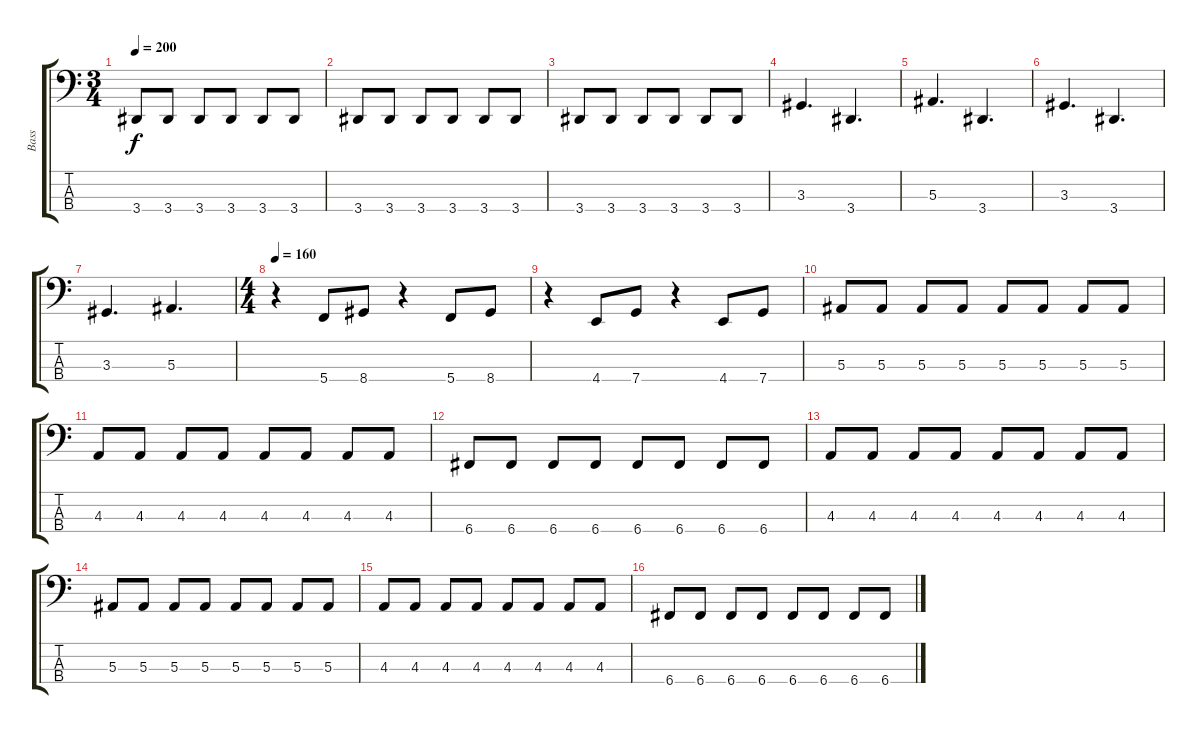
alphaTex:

\track ("Bass" "Bass") {instrument electricbassfinger}
\staff {score tabs}
\tuning (Eb2 Bb1 F1 C1) {hide}
\ts (3 4)
\tempo 200
\clef f4
\ks c
3.4.8{dy f} 3.4.8 3.4.8 3.4.8 3.4.8 3.4.8 |
3.4.8 3.4.8 3.4.8 3.4.8 3.4.8 3.4.8 |
3.4.8 3.4.8 3.4.8 3.4.8 3.4.8 3.4.8 |
3.3.4{d} 3.4.4{d} |
5.3.4{d} 3.4.4{d} |
3.3.4{d} 3.4.4{d} |
3.3.4{d} 5.3.4{d} |
\ts (4 4)
\tempo 160
r.4 5.4.8 8.4.8 r.4 5.4.8 8.4.8 |
r.4 4.4.8 7.4.8 r.4 4.4.8 7.4.8 |
5.3.8 5.3.8 5.3.8 5.3.8 5.3.8 5.3.8 5.3.8 5.3.8 |
4.3.8 4.3.8 4.3.8 4.3.8 4.3.8 4.3.8 4.3.8 4.3.8 |
6.4.8 6.4.8 6.4.8 6.4.8 6.4.8 6.4.8 6.4.8 6.4.8 |
4.3.8 4.3.8 4.3.8 4.3.8 4.3.8 4.3.8 4.3.8 4.3.8 |
5.3.8 5.3.8 5.3.8 5.3.8 5.3.8 5.3.8 5.3.8 5.3.8 |
4.3.8 4.3.8 4.3.8 4.3.8 4.3.8 4.3.8 4.3.8 4.3.8 |
6.4.8 6.4.8 6.4.8 6.4.8 6.4.8 6.4.8 6.4.8 6.4.8
